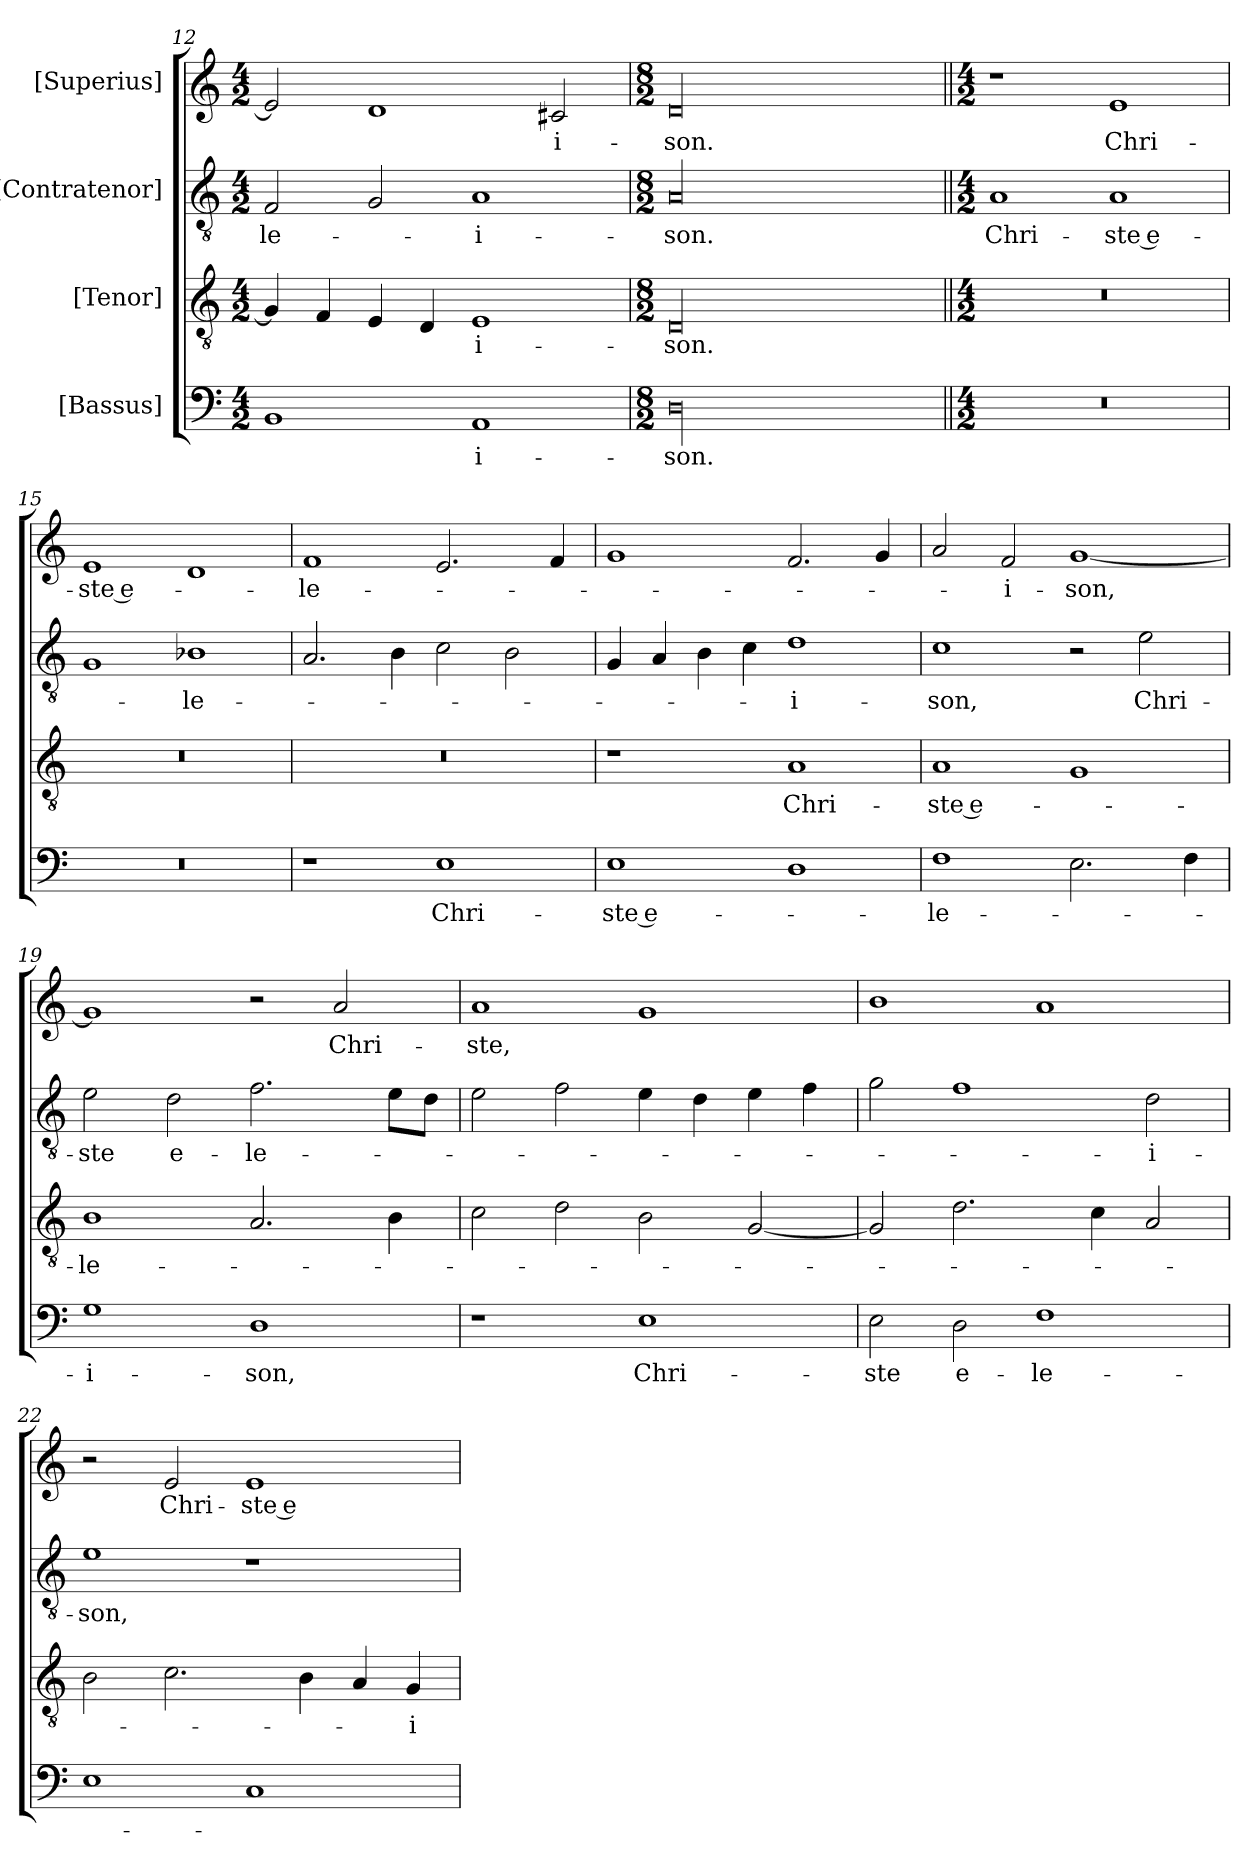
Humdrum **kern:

**kern	**text	**kern	**text	**kern	**text	**kern	**text
*part4	*part4	*part3	*part3	*part2	*part2	*part1	*part1
*staff4	*staff4	*staff3	*staff3	*staff2	*staff2	*staff1	*staff1
*I"[Bassus]	*	*I"[Tenor]	*	*I"[Contratenor]	*	*I"[Superius]	*
*clefF4	*	*clefGv2	*	*clefGv2	*	*clefG2	*
*k[]	*	*k[]	*	*k[]	*	*k[]	*
*M4/2	*	*M4/2	*	*M4/2	*	*M4/2	*
=12	=12	=12	=12	=12	=12	=12	=12
1BB/	.	4G/]	.	2F/	-le-	2e/]	.
.	.	4F/	.	.	.	.	.
.	.	4E/	.	2G/	.	1d/	.
.	.	4D/	.	.	.	.	.
1AA/	-i-	1E/	-i-	1A/	-i-	.	.
.	.	.	.	.	.	2c#X/	-i-
=13	=13	=13	=13	=13	=13	=13	=13
*M8/2	*	*M8/2	*	*M8/2	*	*M8/2	*
00D\	-son.	00D/	-son.	00A/	-son.	00d/	-son.
=14||	=14||	=14||	=14||	=14||	=14||	=14||	=14||
*M4/2	*	*M4/2	*	*M4/2	*	*M4/2	*
0r	.	0r	.	1A/	Chri-	1r	.
.	.	.	.	1A/	-ste e-	1e/	Chri-
=15	=15	=15	=15	=15	=15	=15	=15
0r	.	0r	.	1G/	.	1e/	-ste e-
.	.	.	.	1B-X\	-le-	1d/	.
=16	=16	=16	=16	=16	=16	=16	=16
1r	.	0r	.	2.A/	.	1f/	-le-
.	.	.	.	4B\	.	.	.
1E\	Chri-	.	.	2c\	.	2.e/	.
.	.	.	.	2B\	.	.	.
.	.	.	.	.	.	4f/	.
=17	=17	=17	=17	=17	=17	=17	=17
1E\	-ste e-	1r	.	4G/	.	1g/	.
.	.	.	.	4A/	.	.	.
.	.	.	.	4B\	.	.	.
.	.	.	.	4c\	.	.	.
1D\	.	1A/	Chri-	1d\	-i-	2.f/	.
.	.	.	.	.	.	4g/	.
=18	=18	=18	=18	=18	=18	=18	=18
1F\	-le-	1A/	-ste e-	1c\	-son,	2a/	.
.	.	.	.	.	.	2f/	-i-
2.E\	.	1G/	.	2r	.	[1g/	-son,
.	.	.	.	2e\	Chri-	.	.
4F\	.	.	.	.	.	.	.
=19	=19	=19	=19	=19	=19	=19	=19
1G\	-i-	1B\	-le-	2e\	-ste	1g/]	.
.	.	.	.	2d\	e-	.	.
1D\	-son,	2.A/	.	2.f\	-le-	2r	.
.	.	.	.	.	.	2a/	Chri-
.	.	4B\	.	8e\L	.	.	.
.	.	.	.	8d\J	.	.	.
=20	=20	=20	=20	=20	=20	=20	=20
1r	.	2c\	.	2e\	.	1a/	-ste,
.	.	2d\	.	2f\	.	.	.
1E\	Chri-	2B\	.	4e\	.	1g/	.
.	.	.	.	4d\	.	.	.
.	.	[2G/	.	4e\	.	.	.
.	.	.	.	4f\	.	.	.
=21	=21	=21	=21	=21	=21	=21	=21
2E\	-ste	2G/]	.	2g\	.	1b\	.
2D\	e-	2.d\	.	1f\	.	.	.
1F\	-le-	.	.	.	.	1a/	.
.	.	4c\	.	.	.	.	.
.	.	2A/	.	2d\	-i-	.	.
=22	=22	=22	=22	=22	=22	=22	=22
1E\	.	2B\	.	1e\	-son,	2r	.
.	.	2.c\	.	.	.	2e/	Chri-
1C/	.	.	.	1r	.	1e/	-ste e-
.	.	4B\	.	.	.	.	.
.	.	4A/	.	.	.	.	.
.	.	4G/	-i-	.	.	.	.
=	=	=	=	=	=	=	=
*-	*-	*-	*-	*-	*-	*-	*-
